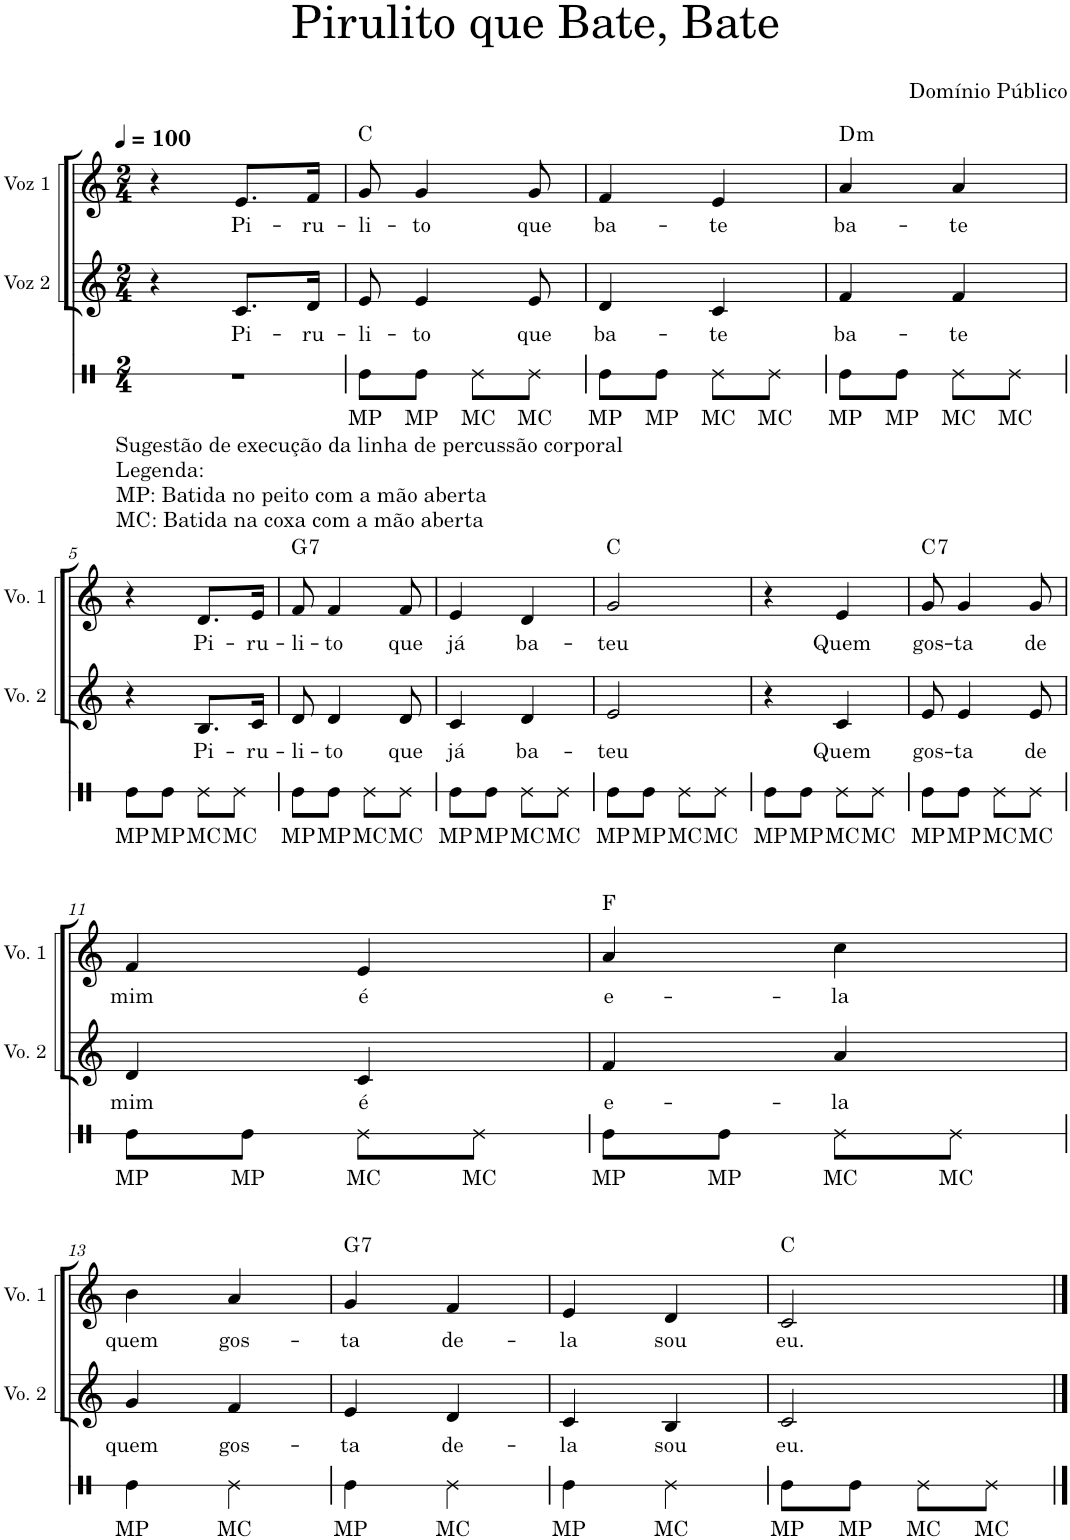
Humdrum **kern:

**kern	**text	**kern	**text	**kern	**text	**harte
*part3	*part3	*part2	*part2	*part1	*part1	*part1
*staff3	*staff3	*staff2	*staff2	*staff1	*staff1	*
*I"Surdo de Campo	*	*I"Voz 2	*	*I"Voz 1	*	*
*	*	*I'Vo. 2	*	*I'Vo. 1	*	*
*stria1	*	*	*	*	*	*
*clefX	*	*clefG2	*	*clefG2	*	*
*k[]	*	*k[]	*	*k[]	*	*
*M2/4	*	*M2/4	*	*M2/4	*	*
*MM100	*	*MM100	*	*MM100	*	*
=1	=1	=1	=1	=1	=1	=1
!LO:TX:b:t=Sugestão de execução da linha de percussão corporal	!	!	!	!	!	!
!LO:TX:b:t=Legenda&colon;	!	!	!	!	!	!
!LO:TX:b:t=MP&colon; Batida no peito com a mão aberta	!	!	!	!	!	!
!LO:TX:b:t=MC&colon; Batida na coxa com a mão aberta	!	!	!	!	!	!
2r	.	4r	.	4r	.	.
!	!	!	!LO:LY:b	!	!LO:LY:b	!
.	.	8.c/L	Pi-	8.e/L	Pi-	.
!	!	!	!LO:LY:b	!	!LO:LY:b	!
.	.	16d/Jk	-ru-	16f/Jk	-ru-	.
=2	=2	=2	=2	=2	=2	=2
!	!LO:LY:b	!	!LO:LY:b	!	!LO:LY:b	!
8Re\L	MP	8e/	-li-	8g/	-li-	C:maj
!	!LO:LY:b	!	!LO:LY:b	!	!LO:LY:b	!
8Re\J	MP	4e/	-to	4g/	-to	.
!	!LO:LY:b	!	!	!	!	!
8Re\L	MC	.	.	.	.	.
!	!LO:LY:b	!	!LO:LY:b	!	!LO:LY:b	!
8Re\J	MC	8e/	que	8g/	que	.
=3	=3	=3	=3	=3	=3	=3
!	!LO:LY:b	!	!LO:LY:b	!	!LO:LY:b	!
8Re\L	MP	4d/	ba-	4f/	ba-	.
!	!LO:LY:b	!	!	!	!	!
8Re\J	MP	.	.	.	.	.
!	!LO:LY:b	!	!LO:LY:b	!	!LO:LY:b	!
8Re\L	MC	4c/	-te	4e/	-te	.
!	!LO:LY:b	!	!	!	!	!
8Re\J	MC	.	.	.	.	.
=4	=4	=4	=4	=4	=4	=4
!	!LO:LY:b	!	!LO:LY:b	!	!LO:LY:b	!LO:H:kt=m
8Re\L	MP	4f/	ba-	4a/	ba-	D:min
!	!LO:LY:b	!	!	!	!	!
8Re\J	MP	.	.	.	.	.
!	!LO:LY:b	!	!LO:LY:b	!	!LO:LY:b	!
8Re\L	MC	4f/	-te	4a/	-te	.
!	!LO:LY:b	!	!	!	!	!
8Re\J	MC	.	.	.	.	.
!!LO:LB:g=z
=5	=5	=5	=5	=5	=5	=5
!	!LO:LY:b	!	!	!	!	!
8Re\L	MP	4r	.	4r	.	.
!	!LO:LY:b	!	!	!	!	!
8Re\J	MP	.	.	.	.	.
!	!LO:LY:b	!	!LO:LY:b	!	!LO:LY:b	!
8Re\L	MC	8.B/L	Pi-	8.d/L	Pi-	.
!	!LO:LY:b	!	!	!	!	!
8Re\J	MC	.	.	.	.	.
!	!	!	!LO:LY:b	!	!LO:LY:b	!
.	.	16c/Jk	-ru-	16e/Jk	-ru-	.
=6	=6	=6	=6	=6	=6	=6
!	!LO:LY:b	!	!LO:LY:b	!	!LO:LY:b	!LO:H:kt=7
8Re\L	MP	8d/	-li-	8f/	-li-	G:7
!	!LO:LY:b	!	!LO:LY:b	!	!LO:LY:b	!
8Re\J	MP	4d/	-to	4f/	-to	.
!	!LO:LY:b	!	!	!	!	!
8Re\L	MC	.	.	.	.	.
!	!LO:LY:b	!	!LO:LY:b	!	!LO:LY:b	!
8Re\J	MC	8d/	que	8f/	que	.
=7	=7	=7	=7	=7	=7	=7
!	!LO:LY:b	!	!LO:LY:b	!	!LO:LY:b	!
8Re\L	MP	4c/	já	4e/	já	.
!	!LO:LY:b	!	!	!	!	!
8Re\J	MP	.	.	.	.	.
!	!LO:LY:b	!	!LO:LY:b	!	!LO:LY:b	!
8Re\L	MC	4d/	ba-	4d/	ba-	.
!	!LO:LY:b	!	!	!	!	!
8Re\J	MC	.	.	.	.	.
=8	=8	=8	=8	=8	=8	=8
!	!LO:LY:b	!	!LO:LY:b	!	!LO:LY:b	!
8Re\L	MP	2e/	-teu	2g/	-teu	C:maj
!	!LO:LY:b	!	!	!	!	!
8Re\J	MP	.	.	.	.	.
!	!LO:LY:b	!	!	!	!	!
8Re\L	MC	.	.	.	.	.
!	!LO:LY:b	!	!	!	!	!
8Re\J	MC	.	.	.	.	.
=9	=9	=9	=9	=9	=9	=9
!	!LO:LY:b	!	!	!	!	!
8Re\L	MP	4r	.	4r	.	.
!	!LO:LY:b	!	!	!	!	!
8Re\J	MP	.	.	.	.	.
!	!LO:LY:b	!	!LO:LY:b	!	!LO:LY:b	!
8Re\L	MC	4c/	Quem	4e/	Quem	.
!	!LO:LY:b	!	!	!	!	!
8Re\J	MC	.	.	.	.	.
=10	=10	=10	=10	=10	=10	=10
!	!LO:LY:b	!	!LO:LY:b	!	!LO:LY:b	!LO:H:kt=7
8Re\L	MP	8e/	gos-	8g/	gos-	C:7
!	!LO:LY:b	!	!LO:LY:b	!	!LO:LY:b	!
8Re\J	MP	4e/	-ta	4g/	-ta	.
!	!LO:LY:b	!	!	!	!	!
8Re\L	MC	.	.	.	.	.
!	!LO:LY:b	!	!LO:LY:b	!	!LO:LY:b	!
8Re\J	MC	8e/	de	8g/	de	.
!!LO:LB:g=z
=11	=11	=11	=11	=11	=11	=11
!	!LO:LY:b	!	!LO:LY:b	!	!LO:LY:b	!
8Re\L	MP	4d/	mim	4f/	mim	.
!	!LO:LY:b	!	!	!	!	!
8Re\J	MP	.	.	.	.	.
!	!LO:LY:b	!	!LO:LY:b	!	!LO:LY:b	!
8Re\L	MC	4c/	é	4e/	é	.
!	!LO:LY:b	!	!	!	!	!
8Re\J	MC	.	.	.	.	.
=12	=12	=12	=12	=12	=12	=12
!	!LO:LY:b	!	!LO:LY:b	!	!LO:LY:b	!
8Re\L	MP	4f/	e-	4a/	e-	F:maj
!	!LO:LY:b	!	!	!	!	!
8Re\J	MP	.	.	.	.	.
!	!LO:LY:b	!	!LO:LY:b	!	!LO:LY:b	!
8Re\L	MC	4a/	-la	4cc\	-la	.
!	!LO:LY:b	!	!	!	!	!
8Re\J	MC	.	.	.	.	.
!!LO:LB:g=z
=13	=13	=13	=13	=13	=13	=13
!	!LO:LY:b	!	!LO:LY:b	!	!LO:LY:b	!
4Re\	MP	4g/	quem	4b\	quem	.
!	!LO:LY:b	!	!LO:LY:b	!	!LO:LY:b	!
4Re\	MC	4f/	gos-	4a/	gos-	.
=14	=14	=14	=14	=14	=14	=14
!	!LO:LY:b	!	!LO:LY:b	!	!LO:LY:b	!LO:H:kt=7
4Re\	MP	4e/	-ta	4g/	-ta	G:7
!	!LO:LY:b	!	!LO:LY:b	!	!LO:LY:b	!
4Re\	MC	4d/	de-	4f/	de-	.
=15	=15	=15	=15	=15	=15	=15
!	!LO:LY:b	!	!LO:LY:b	!	!LO:LY:b	!
4Re\	MP	4c/	-la	4e/	-la	.
!	!LO:LY:b	!	!LO:LY:b	!	!LO:LY:b	!
4Re\	MC	4B/	sou	4d/	sou	.
=16	=16	=16	=16	=16	=16	=16
!	!LO:LY:b	!	!LO:LY:b	!	!LO:LY:b	!
8Re\L	MP	2c/	eu.	2c/	eu.	C:maj
!	!LO:LY:b	!	!	!	!	!
8Re\J	MP	.	.	.	.	.
!	!LO:LY:b	!	!	!	!	!
8Re\L	MC	.	.	.	.	.
!	!LO:LY:b	!	!	!	!	!
8Re\J	MC	.	.	.	.	.
==	==	==	==	==	==	==
*-	*-	*-	*-	*-	*-	*-
